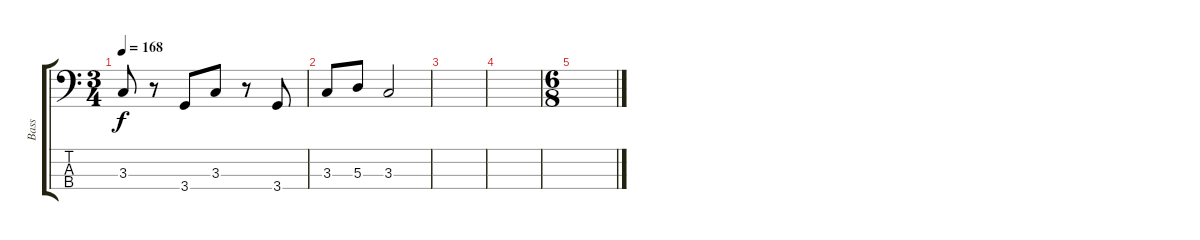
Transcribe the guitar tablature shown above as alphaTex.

\track ("Bass" "Bass") {instrument electricbassfinger}
\staff {score tabs}
\tuning (G2 D2 A1 E1) {hide}
\ts (3 4)
\tempo 168
\clef f4
\ks c
3.3.8{dy f} r.8 3.4.8 3.3.8 r.8 3.4.8 |
3.3.8 5.3.8 3.3.2 |
|
|
\ts (6 8)
